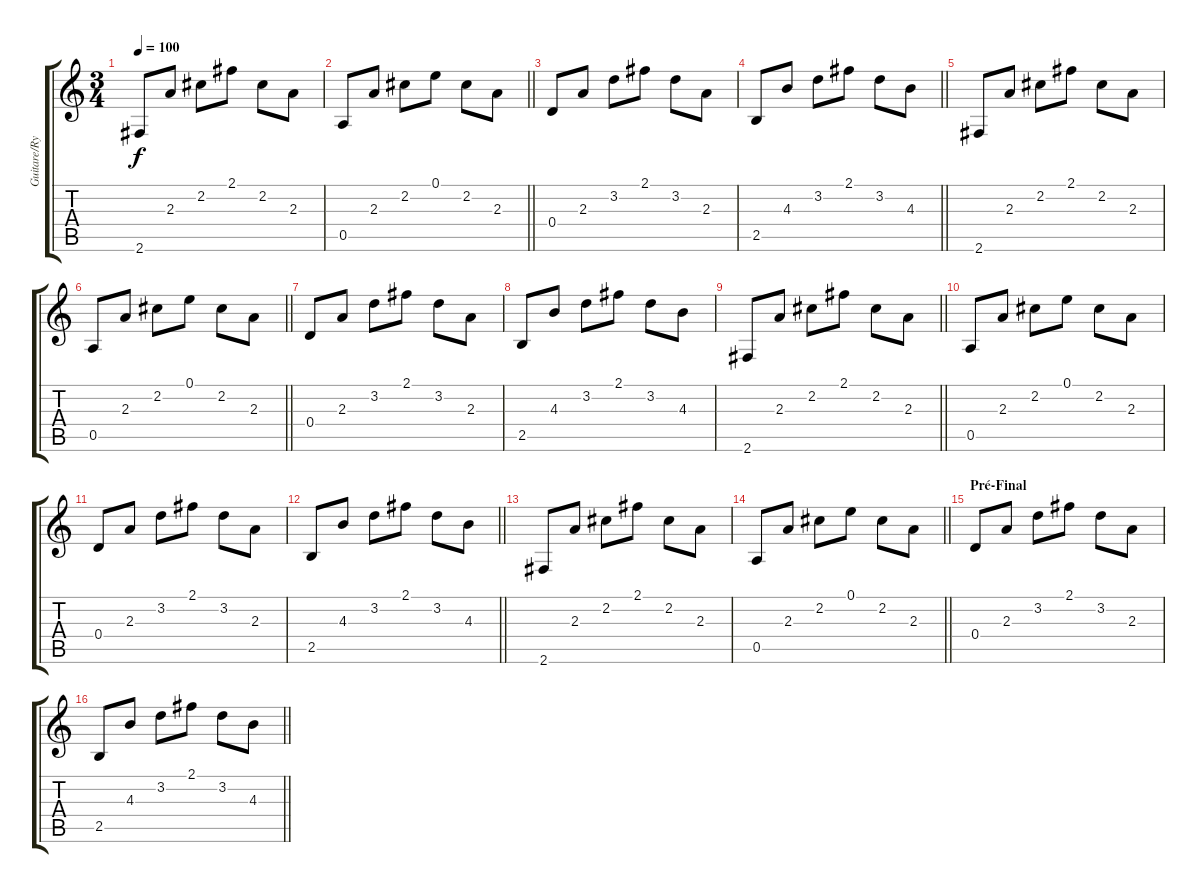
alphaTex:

\track ("Guitare/Rythme" "Guitare/Ry") {instrument acousticguitarsteel}
\staff {score tabs}
\tuning (E4 B3 G3 D3 A2 E2) {hide}
\ts (3 4)
\tempo 100
\clef g2
\ks c
2.6.8{dy f} 2.3.8 2.2.8 2.1.8 2.2.8 2.3.8 |
\barLineRight lightlight
0.5.8 2.3.8 2.2.8 0.1.8 2.2.8 2.3.8 |
0.4.8 2.3.8 3.2.8 2.1.8 3.2.8 2.3.8 |
\barLineRight lightlight
2.5.8 4.3.8 3.2.8 2.1.8 3.2.8 4.3.8 |
2.6.8 2.3.8 2.2.8 2.1.8 2.2.8 2.3.8 |
\barLineRight lightlight
0.5.8 2.3.8 2.2.8 0.1.8 2.2.8 2.3.8 |
0.4.8 2.3.8 3.2.8 2.1.8 3.2.8 2.3.8 |
2.5.8 4.3.8 3.2.8 2.1.8 3.2.8 4.3.8 |
\barLineRight lightlight
2.6.8 2.3.8 2.2.8 2.1.8 2.2.8 2.3.8 |
0.5.8 2.3.8 2.2.8 0.1.8 2.2.8 2.3.8 |
0.4.8 2.3.8 3.2.8 2.1.8 3.2.8 2.3.8 |
\barLineRight lightlight
2.5.8 4.3.8 3.2.8 2.1.8 3.2.8 4.3.8 |
2.6.8 2.3.8 2.2.8 2.1.8 2.2.8 2.3.8 |
\barLineRight lightlight
0.5.8 2.3.8 2.2.8 0.1.8 2.2.8 2.3.8 |
\section ("" "Pré-Final")
0.4.8 2.3.8 3.2.8 2.1.8 3.2.8 2.3.8 |
\barLineRight lightlight
2.5.8 4.3.8 3.2.8 2.1.8 3.2.8 4.3.8
